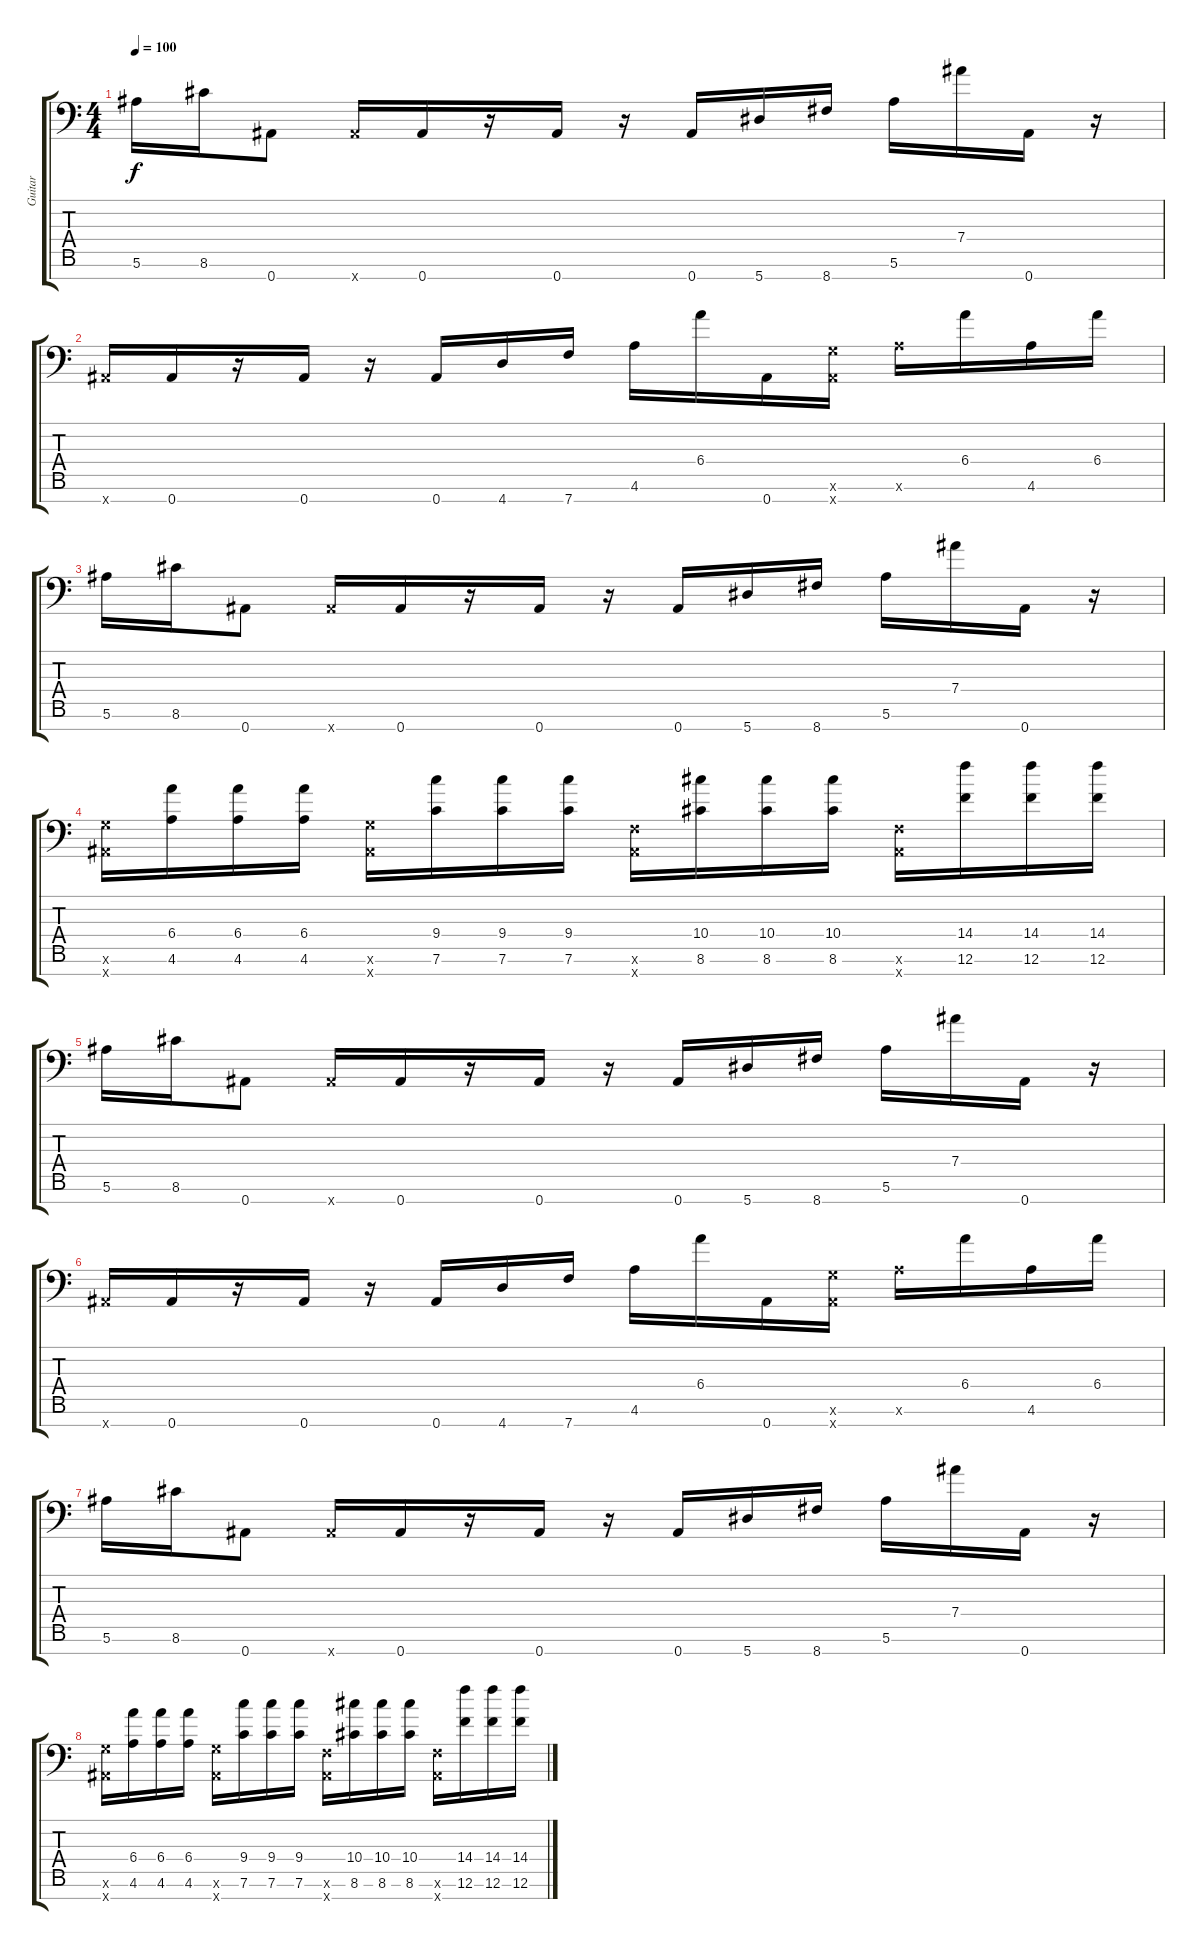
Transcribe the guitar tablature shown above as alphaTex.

\track ("Guitar" "Guitar") {instrument distortionguitar}
\staff {score tabs}
\tuning (F4 C4 Ab3 Eb3 Bb2 F2 Bb1) {hide}
\ts (4 4)
\tempo 100
\clef f4
\ks c
5.6.16{dy f instrument distortionguitar} 8.6.16 0.7.8 0.7{x}.16 0.7.16 r.16 0.7.16 r.16 0.7.16 5.7.16 8.7.16 5.6.16 7.4.16 0.7.16 r.16 |
0.7{x}.16 0.7.16 r.16 0.7.16 r.16 0.7.16 4.7.16 7.7.16 4.6.16 6.4.16 0.7.16 (2.6{x} 0.7{x}).16 4.6{x}.16 6.4.16 4.6.16 6.4.16 |
5.6.16 8.6.16 0.7.8 0.7{x}.16 0.7.16 r.16 0.7.16 r.16 0.7.16 5.7.16 8.7.16 5.6.16 7.4.16 0.7.16 r.16 |
(2.6{x} 0.7{x}).16 (6.4 4.6).16 (6.4 4.6).16 (6.4 4.6).16 (2.6{x} 0.7{x}).16 (9.4 7.6).16 (9.4 7.6).16 (9.4 7.6).16 (0.6{x} 0.7{x}).16 (10.4 8.6).16 (10.4 8.6).16 (10.4 8.6).16 (0.6{x} 0.7{x}).16 (14.4 12.6).16 (14.4 12.6).16 (14.4 12.6).16 |
5.6.16 8.6.16 0.7.8 0.7{x}.16 0.7.16 r.16 0.7.16 r.16 0.7.16 5.7.16 8.7.16 5.6.16 7.4.16 0.7.16 r.16 |
0.7{x}.16 0.7.16 r.16 0.7.16 r.16 0.7.16 4.7.16 7.7.16 4.6.16 6.4.16 0.7.16 (2.6{x} 0.7{x}).16 4.6{x}.16 6.4.16 4.6.16 6.4.16 |
5.6.16 8.6.16 0.7.8 0.7{x}.16 0.7.16 r.16 0.7.16 r.16 0.7.16 5.7.16 8.7.16 5.6.16 7.4.16 0.7.16 r.16 |
(2.6{x} 0.7{x}).16 (6.4 4.6).16 (6.4 4.6).16 (6.4 4.6).16 (2.6{x} 0.7{x}).16 (9.4 7.6).16 (9.4 7.6).16 (9.4 7.6).16 (0.6{x} 0.7{x}).16 (10.4 8.6).16 (10.4 8.6).16 (10.4 8.6).16 (0.6{x} 0.7{x}).16 (14.4 12.6).16 (14.4 12.6).16 (14.4 12.6).16
